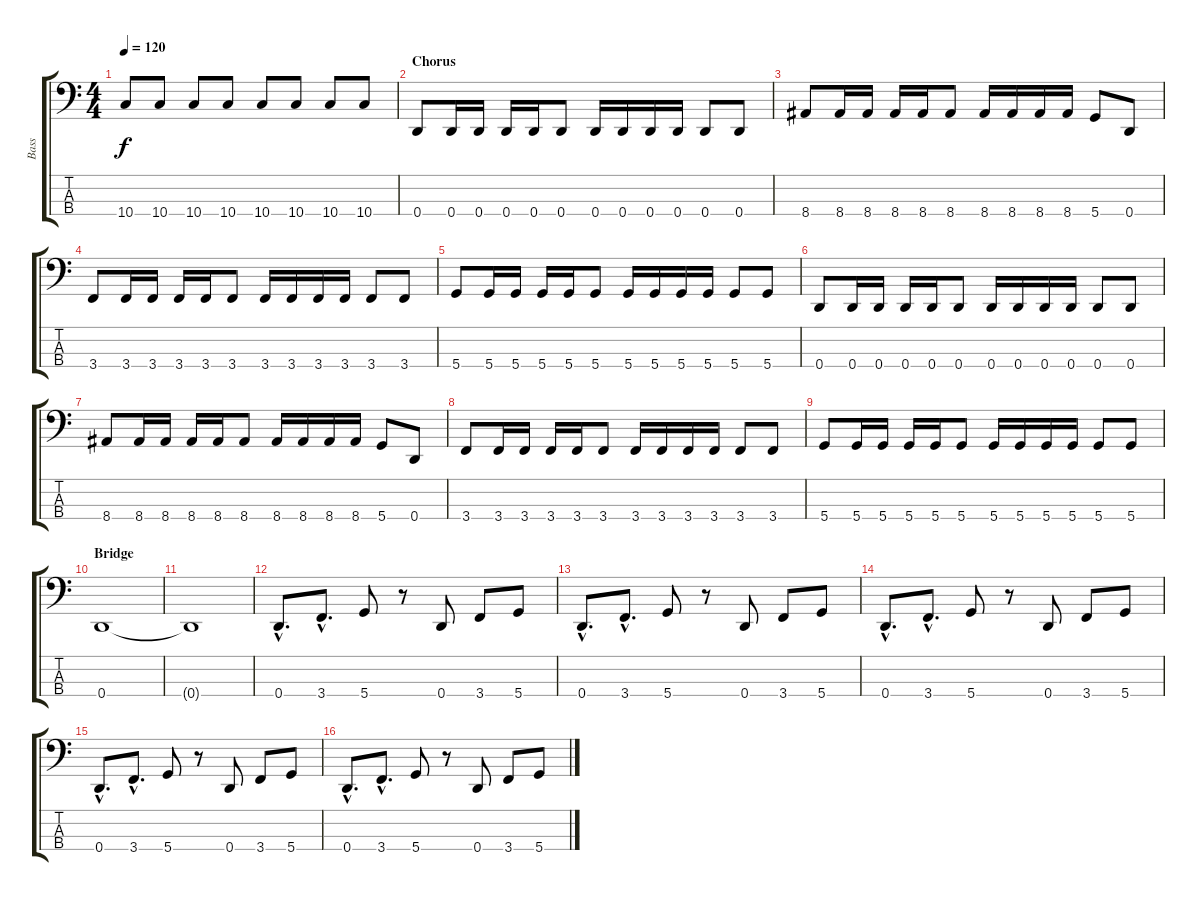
\track ("Bass" "Bass") {instrument electricbasspick}
\staff {score tabs}
\tuning (G2 D2 A1 D1) {hide}
\ts (4 4)
\tempo 120
\clef f4
\ks c
10.4.8{dy f} 10.4.8 10.4.8 10.4.8 10.4.8 10.4.8 10.4.8 10.4.8 |
\section ("" "Chorus")
0.4.8 0.4.16 0.4.16 0.4.16 0.4.16 0.4.8 0.4.16 0.4.16 0.4.16 0.4.16 0.4.8 0.4.8 |
8.4.8 8.4.16 8.4.16 8.4.16 8.4.16 8.4.8 8.4.16 8.4.16 8.4.16 8.4.16 5.4.8 0.4.8 |
3.4.8 3.4.16 3.4.16 3.4.16 3.4.16 3.4.8 3.4.16 3.4.16 3.4.16 3.4.16 3.4.8 3.4.8 |
5.4.8 5.4.16 5.4.16 5.4.16 5.4.16 5.4.8 5.4.16 5.4.16 5.4.16 5.4.16 5.4.8 5.4.8 |
0.4.8 0.4.16 0.4.16 0.4.16 0.4.16 0.4.8 0.4.16 0.4.16 0.4.16 0.4.16 0.4.8 0.4.8 |
8.4.8 8.4.16 8.4.16 8.4.16 8.4.16 8.4.8 8.4.16 8.4.16 8.4.16 8.4.16 5.4.8 0.4.8 |
3.4.8 3.4.16 3.4.16 3.4.16 3.4.16 3.4.8 3.4.16 3.4.16 3.4.16 3.4.16 3.4.8 3.4.8 |
5.4.8 5.4.16 5.4.16 5.4.16 5.4.16 5.4.8 5.4.16 5.4.16 5.4.16 5.4.16 5.4.8 5.4.8 |
\section ("" "Bridge")
0.4.1 |
0.4{t}.1 |
0.4{hac}.8{d} 3.4{hac}.8{d} 5.4.8 r.8 0.4.8 3.4.8 5.4.8 |
0.4{hac}.8{d} 3.4{hac}.8{d} 5.4.8 r.8 0.4.8 3.4.8 5.4.8 |
0.4{hac}.8{d} 3.4{hac}.8{d} 5.4.8 r.8 0.4.8 3.4.8 5.4.8 |
0.4{hac}.8{d} 3.4{hac}.8{d} 5.4.8 r.8 0.4.8 3.4.8 5.4.8 |
0.4{hac}.8{d} 3.4{hac}.8{d} 5.4.8 r.8 0.4.8 3.4.8 5.4.8
